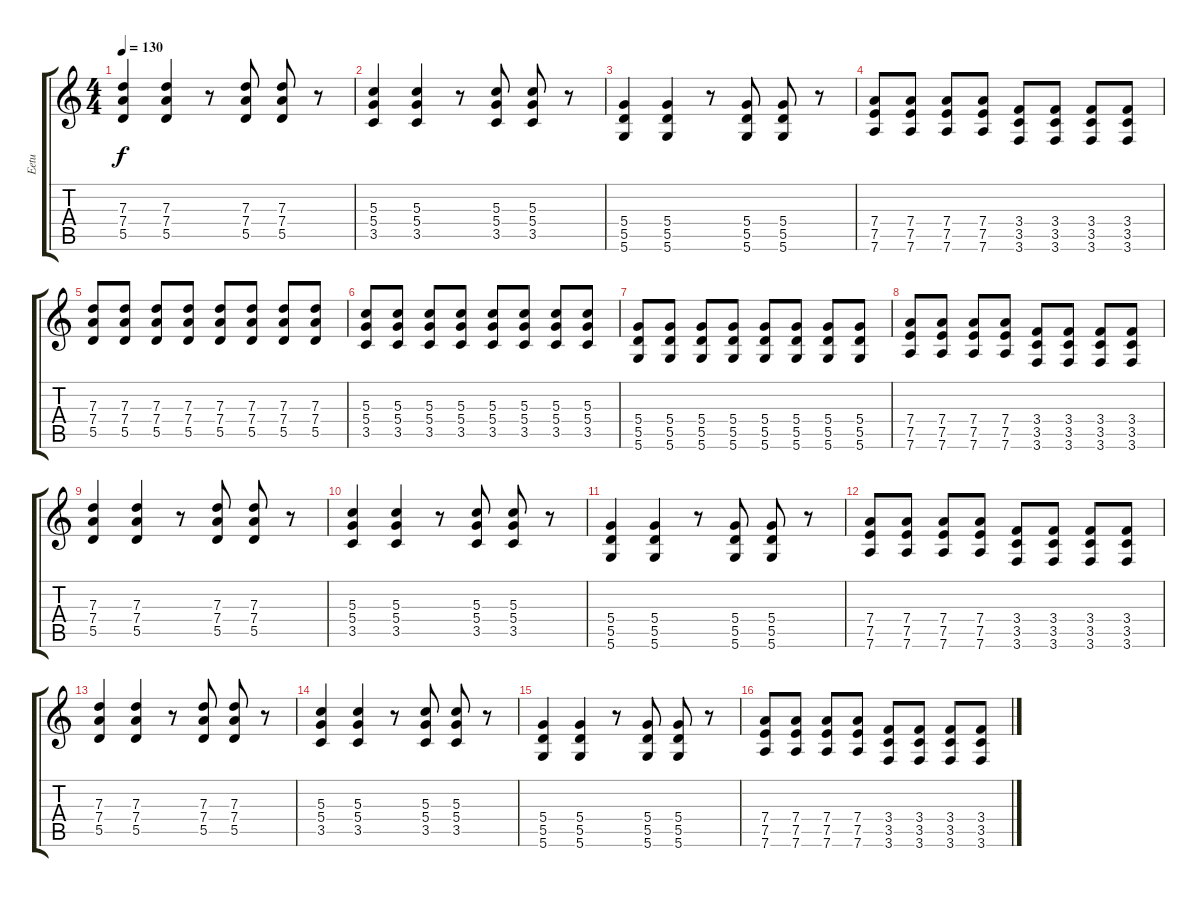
\track ("Eetu" "Eetu") {instrument overdrivenguitar}
\staff {score tabs}
\tuning (E4 B3 G3 D3 A2 D2) {hide}
\ts (4 4)
\tempo 130
\clef g2
\ks c
(7.3 7.4 5.5).4{dy f} (7.3 7.4 5.5).4 r.8 (7.3 7.4 5.5).8 (7.3 7.4 5.5).8 r.8 |
(5.3 5.4 3.5).4 (5.3 5.4 3.5).4 r.8 (5.3 5.4 3.5).8 (5.3 5.4 3.5).8 r.8 |
(5.4 5.5 5.6).4 (5.4 5.5 5.6).4 r.8 (5.4 5.5 5.6).8 (5.4 5.5 5.6).8 r.8 |
(7.4 7.5 7.6).8 (7.4 7.5 7.6).8 (7.4 7.5 7.6).8 (7.4 7.5 7.6).8 (3.4 3.5 3.6).8 (3.4 3.5 3.6).8 (3.4 3.5 3.6).8 (3.4 3.5 3.6).8 |
(7.3 7.4 5.5).8 (7.3 7.4 5.5).8 (7.3 7.4 5.5).8 (7.3 7.4 5.5).8 (7.3 7.4 5.5).8 (7.3 7.4 5.5).8 (7.3 7.4 5.5).8 (7.3 7.4 5.5).8 |
(5.3 5.4 3.5).8 (5.3 5.4 3.5).8 (5.3 5.4 3.5).8 (5.3 5.4 3.5).8 (5.3 5.4 3.5).8 (5.3 5.4 3.5).8 (5.3 5.4 3.5).8 (5.3 5.4 3.5).8 |
(5.4 5.5 5.6).8 (5.4 5.5 5.6).8 (5.4 5.5 5.6).8 (5.4 5.5 5.6).8 (5.4 5.5 5.6).8 (5.4 5.5 5.6).8 (5.4 5.5 5.6).8 (5.4 5.5 5.6).8 |
(7.4 7.5 7.6).8 (7.4 7.5 7.6).8 (7.4 7.5 7.6).8 (7.4 7.5 7.6).8 (3.4 3.5 3.6).8 (3.4 3.5 3.6).8 (3.4 3.5 3.6).8 (3.4 3.5 3.6).8 |
(7.3 7.4 5.5).4 (7.3 7.4 5.5).4 r.8 (7.3 7.4 5.5).8 (7.3 7.4 5.5).8 r.8 |
(5.3 5.4 3.5).4 (5.3 5.4 3.5).4 r.8 (5.3 5.4 3.5).8 (5.3 5.4 3.5).8 r.8 |
(5.4 5.5 5.6).4 (5.4 5.5 5.6).4 r.8 (5.4 5.5 5.6).8 (5.4 5.5 5.6).8 r.8 |
(7.4 7.5 7.6).8 (7.4 7.5 7.6).8 (7.4 7.5 7.6).8 (7.4 7.5 7.6).8 (3.4 3.5 3.6).8 (3.4 3.5 3.6).8 (3.4 3.5 3.6).8 (3.4 3.5 3.6).8 |
(7.3 7.4 5.5).4 (7.3 7.4 5.5).4 r.8 (7.3 7.4 5.5).8 (7.3 7.4 5.5).8 r.8 |
(5.3 5.4 3.5).4 (5.3 5.4 3.5).4 r.8 (5.3 5.4 3.5).8 (5.3 5.4 3.5).8 r.8 |
(5.4 5.5 5.6).4 (5.4 5.5 5.6).4 r.8 (5.4 5.5 5.6).8 (5.4 5.5 5.6).8 r.8 |
(7.4 7.5 7.6).8 (7.4 7.5 7.6).8 (7.4 7.5 7.6).8 (7.4 7.5 7.6).8 (3.4 3.5 3.6).8 (3.4 3.5 3.6).8 (3.4 3.5 3.6).8 (3.4 3.5 3.6).8
